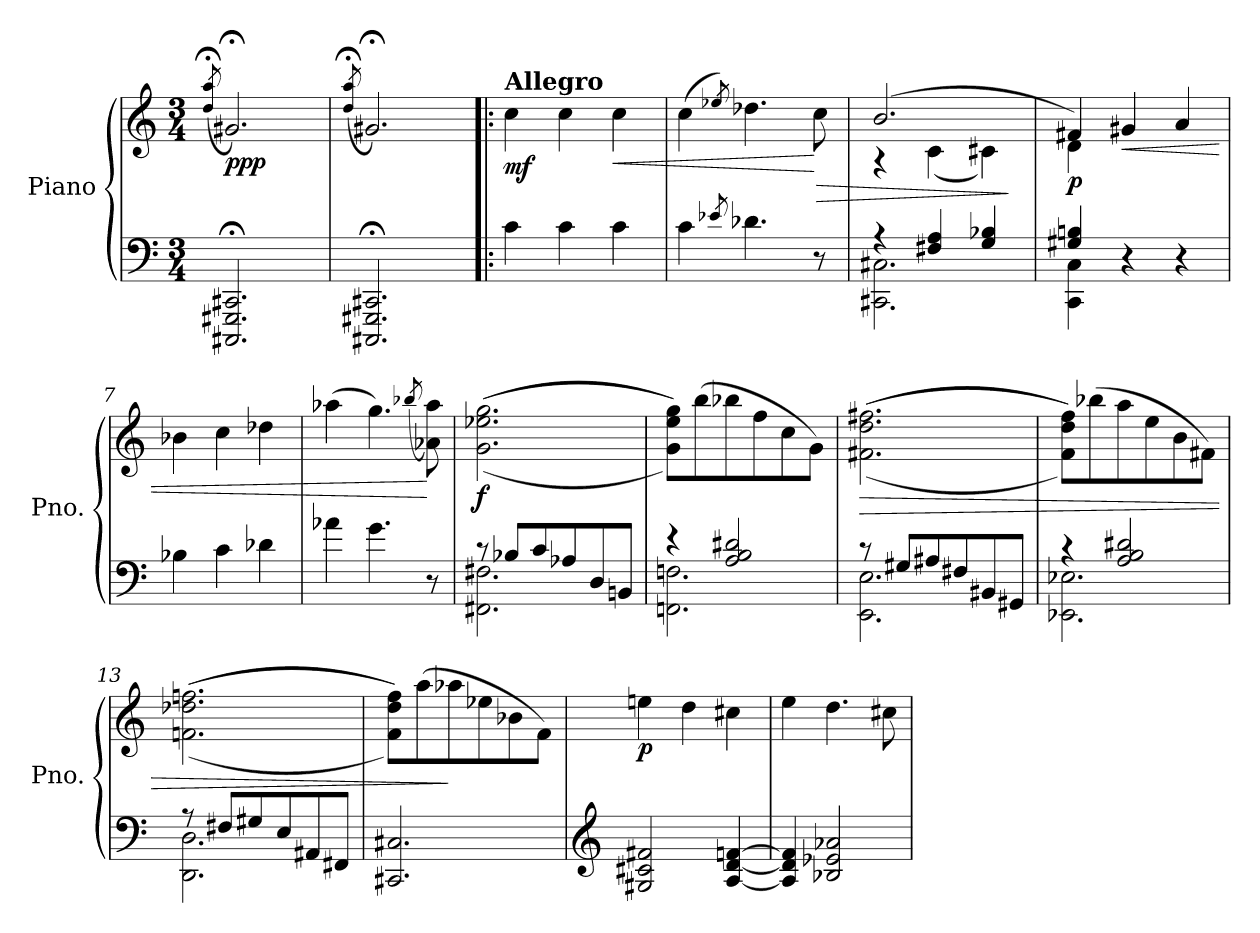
**kern	**kern	**dynam
*part1	*part1	*part1
*staff2	*staff1	*staff1/2
*I"Piano	*	*
*I'Pno.	*	*
*clefF4	*clefG2	*
*k[]	*k[]	*
*M3/4	*M3/4	*
=1	=1	=1
.	(<8qdd/;< 8qaa/;<	.
!	!	!LO:DY:b
2.CCC#X/;< 2.GGG#X/;< 2.CC#X/;<	2.g#X;</)	ppp
=2	=2	=2
.	(<8qdd/;< 8qaa/;<	.
2.CCC#X/;< 2.GGG#X/;< 2.CC#X/;<	2.g#X;</)	.
=3!|:	=3!|:	=3!|:
!	!LO:TX:a:B:t=Allegro	!
!	!	!LO:DY:b
4c\	4cc\	mf
4c\	4cc\	.
!	!	!LO:HP:b
4c\	4cc\	<
=4	=4	=4
4c\	(>4cc\	.
8qe-X/	8qee-X/)	.
4.d-XZ\	4.dd-XZ\	.
!	!	!LO:HP:n=1:b
8r	8cc\	[ >
=5	=5	=5
*^	*^	*
4r	2.CC#X\ 2.C#X\	(>2.b/	4r	.
4F#X/ 4A/	.	.	(<4c\	.
4G/ 4B-X/	.	.	4c#X\)	.
*v	*v	*	*	*
*	*v	*v	*
.	.	]
=6	=6	=6
*^	*^	*
!	!	!	!	!LO:DY:b
4G#X/ 4Bn/	4CC\ 4C\	4f#X/)	4d\	p
!	!	!	!	!LO:HP:b
4r	2ryy	4g#X/	2ryy	<
4r	.	4a/	.	.
*v	*v	*	*	*
*	*v	*v	*
=7	=7	=7
4B-X\	4b-X\	.
4c\	4cc\	.
4d-X\	4dd-X\	.
!!LO:LB:g=z
=8	=8	=8
4a-X\	(>4aa-X\	.
4.g\	4.gg\)	.
.	(>8qbb-X/	.
8r	8a-X\ 8aa-\)	[
=9	=9	=9
*^	*	*
!	!	!	!LO:DY:b
8r	2.FF#X\ 2.F#X\	(>(<(<2.g\ 2.ee-X\ 2.gg\	f
8B-X/L	.	.	.
8c/	.	.	.
8A-X/	.	.	.
8D/	.	.	.
8BBn/J	.	.	.
=10	=10	=10	=10
4r	2.FFn\ 2.Fn\	8g\ 8ee\ 8gg\L)))	.
.	.	(>8bb\	.
2A/ 2B/ 2d#X/	.	8bb-X\	.
.	.	8ff\	.
.	.	8cc\	.
.	.	8g\J)	.
=11	=11	=11	=11
!	!	!	!LO:HP:b
8r	2.EE\ 2.E\	(>(<(<2.f#X\ 2.dd\ 2.ff#X\	>
8G#X/L	.	.	.
8A#X/	.	.	.
8F#X/	.	.	.
8BB#X/	.	.	.
8GG#X/J	.	.	.
=12	=12	=12	=12
4r	2.EE-X\ 2.E-X\	8f\ 8dd\ 8ff\L)))	.
.	.	(>8bb-X\	.
2A/ 2B/ 2d#X/	.	8aa\	.
.	.	8ee\	.
.	.	8b\	.
.	.	8f#X\J)	.
!!LO:LB:g=z
=13	=13	=13	=13
8r	2.DD\ 2.D\	(>(<(<2.fn\ 2.dd-X\ 2.ffn\	.
8F#X/L	.	.	.
8G#X/	.	.	.
8E/	.	.	.
8AA#X/	.	.	.
8FF#X/J	.	.	.
*v	*v	*	*
=14	=14	=14
2.CC#X/ 2.C#X/	8f\ 8dd\ 8ff\L)))	.
.	(>8aa\	.
.	8aa-X\	]
.	8ee-X\	.
.	8b-X\	.
.	8f\J)	.
=15	=15	=15
*clefG2	*	*
!	!	!LO:DY:b
2G#X/ 2c#X/ 2f#X/	4een\	p
.	4dd\	.
[4A/ [4d/ [4fn/	4cc#X\	.
=16	=16	=16
4A/] 4d/] 4f/]	4ee\	.
2B-X/ 2e-X/ 2a-X/	4.dd\	.
.	8cc#X\	.
=	=	=
*-	*-	*-
